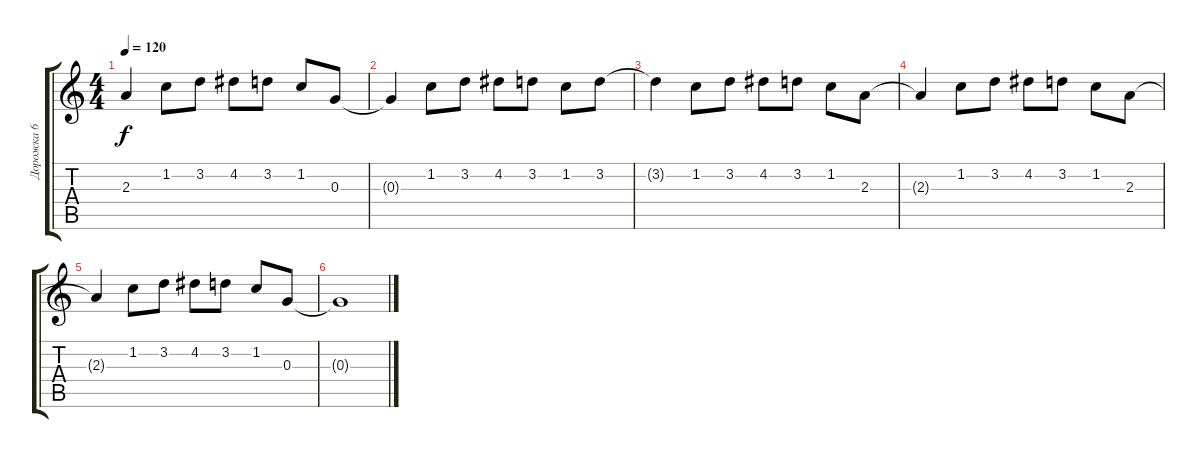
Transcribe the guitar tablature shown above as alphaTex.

\track ("Дорожка 6" "Дорожка 6") {instrument acousticguitarsteel}
\staff {score tabs}
\tuning (E4 B3 G3 D3 A2 E2) {hide}
\ts (4 4)
\tempo 120
\clef g2
\ks c
2.3{t}.4{dy f} 1.2.8 3.2.8 4.2.8 3.2.8 1.2.8 0.3.8 |
0.3{t}.4 1.2.8 3.2.8 4.2.8 3.2.8 1.2.8 3.2.8 |
3.2{t}.4 1.2.8 3.2.8 4.2.8 3.2.8 1.2.8 2.3.8 |
2.3{t}.4{volume 0} 1.2.8 3.2.8 4.2.8 3.2.8 1.2.8 2.3.8 |
2.3{t}.4 1.2.8 3.2.8 4.2.8 3.2.8 1.2.8 0.3.8 |
0.3{t}.1
